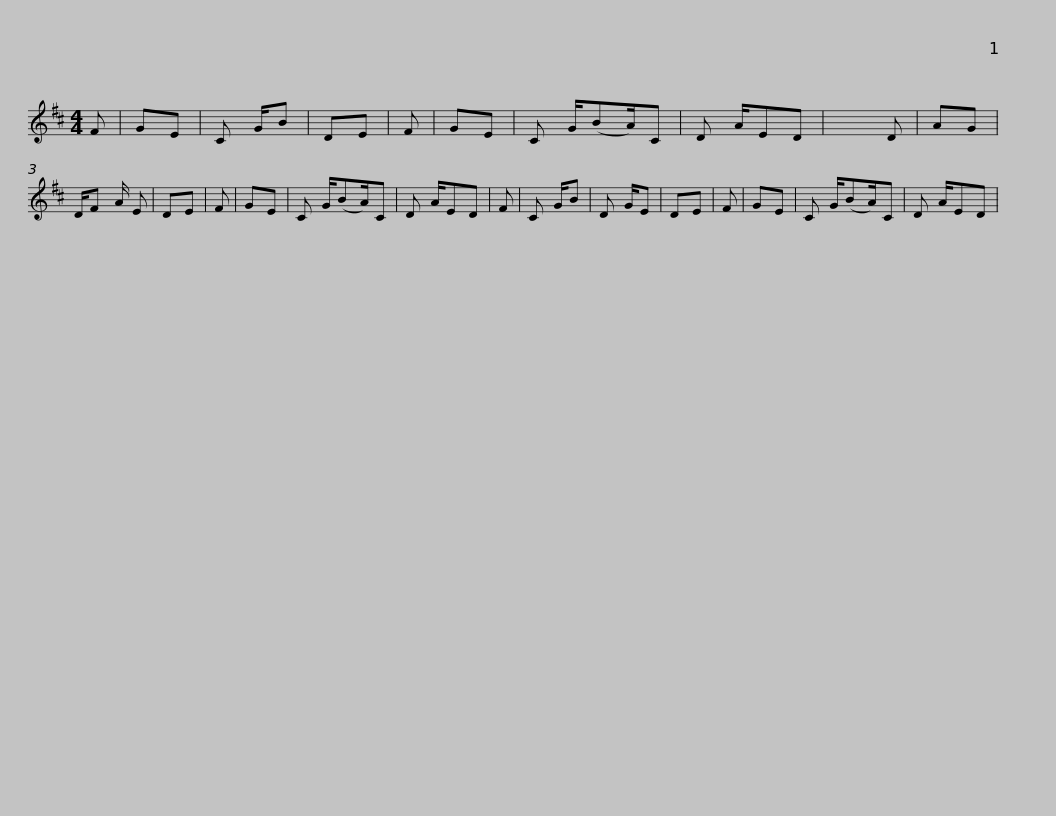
X:1
L:1/8
M:4/4
I:linebreak $
K:D
V:1 treble
V:1
 F | GE | C G/B | DE | F | %5
 GE | C G/(BA/)C | D A/ED | x2 D | AG | %10
 D/F A/ E | DE | F | GE |$ C G/(BA/)C | %15
 D A/ED | F | C G/B | D G/E | DE | %20
 F | GE | C G/(BA/)C | D A/ED | %24
